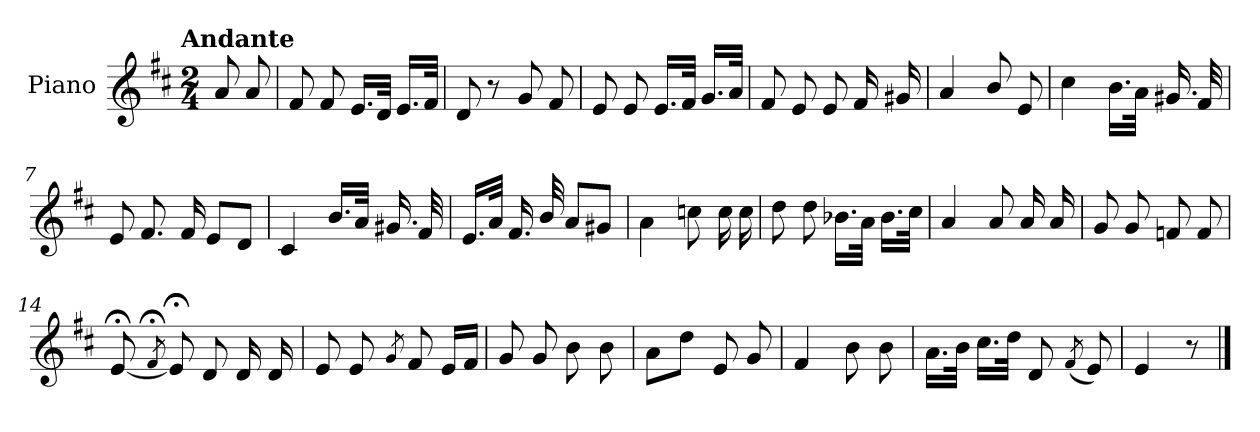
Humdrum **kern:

**kern
*part1
*staff1
*I"Piano
*I'Pno.
*clefG2
*k[f#c#]
!!LO:TX:omd:t=Andante
*M2/4
*MM92
=
8a/
8a/
=1
8f#/
8f#/
16.e/LL
32d/JJk
16.e/LL
32f#/JJk
=2
8d/
8r
8g/
8f#/
=3
8e/
8e/
16.e/LL
32f#/JJk
16.g/LL
32a/JJk
!!LO:LB:g=z
=4
8f#/
8e/
8e/
16f#/
16g#X/
=5
4a/
8b/
8e/
=6
4cc#\
16.b\LL
32a\JJk
16.g#X/
32f#/
=7
8e/
8.f#/
16f#/
8e/L
8d/J
!!LO:LB:g=z
=8
4c#/
16.b/LL
32a/JJk
16.g#X/
32f#/
=9
16.e/LL
32a/JJk
16.f#/
32b/
8a/L
8g#X/J
=10
4a\
8ccn\
16cc\
16cc\
=11
8dd\
8dd\
16.b-X\LL
32a\JJk
16.b-\LL
32cc#\JJk
!!LO:LB:g=z
=12
4a/
8a/
16a/
16a/
=13
8g/
8g/
8fn/
8f/
=14
[8e;</
8qf#;</
8e;</]
8d/
16d/
16d/
=15
8e/
8e/
8qg/
8f#/
16e/LL
16f#/JJ
=16
8g/
8g/
8b\
8b\
!!LO:LB:g=z
=17
8a\L
8dd\J
8e/
8g/
=18
4f#/
8b\
8b\
=19
16.a\LL
32b\JJk
16.cc#\LL
32dd\JJk
8d/
(<8qf#/
8e/)
=20
4e/
8r
==
*-
